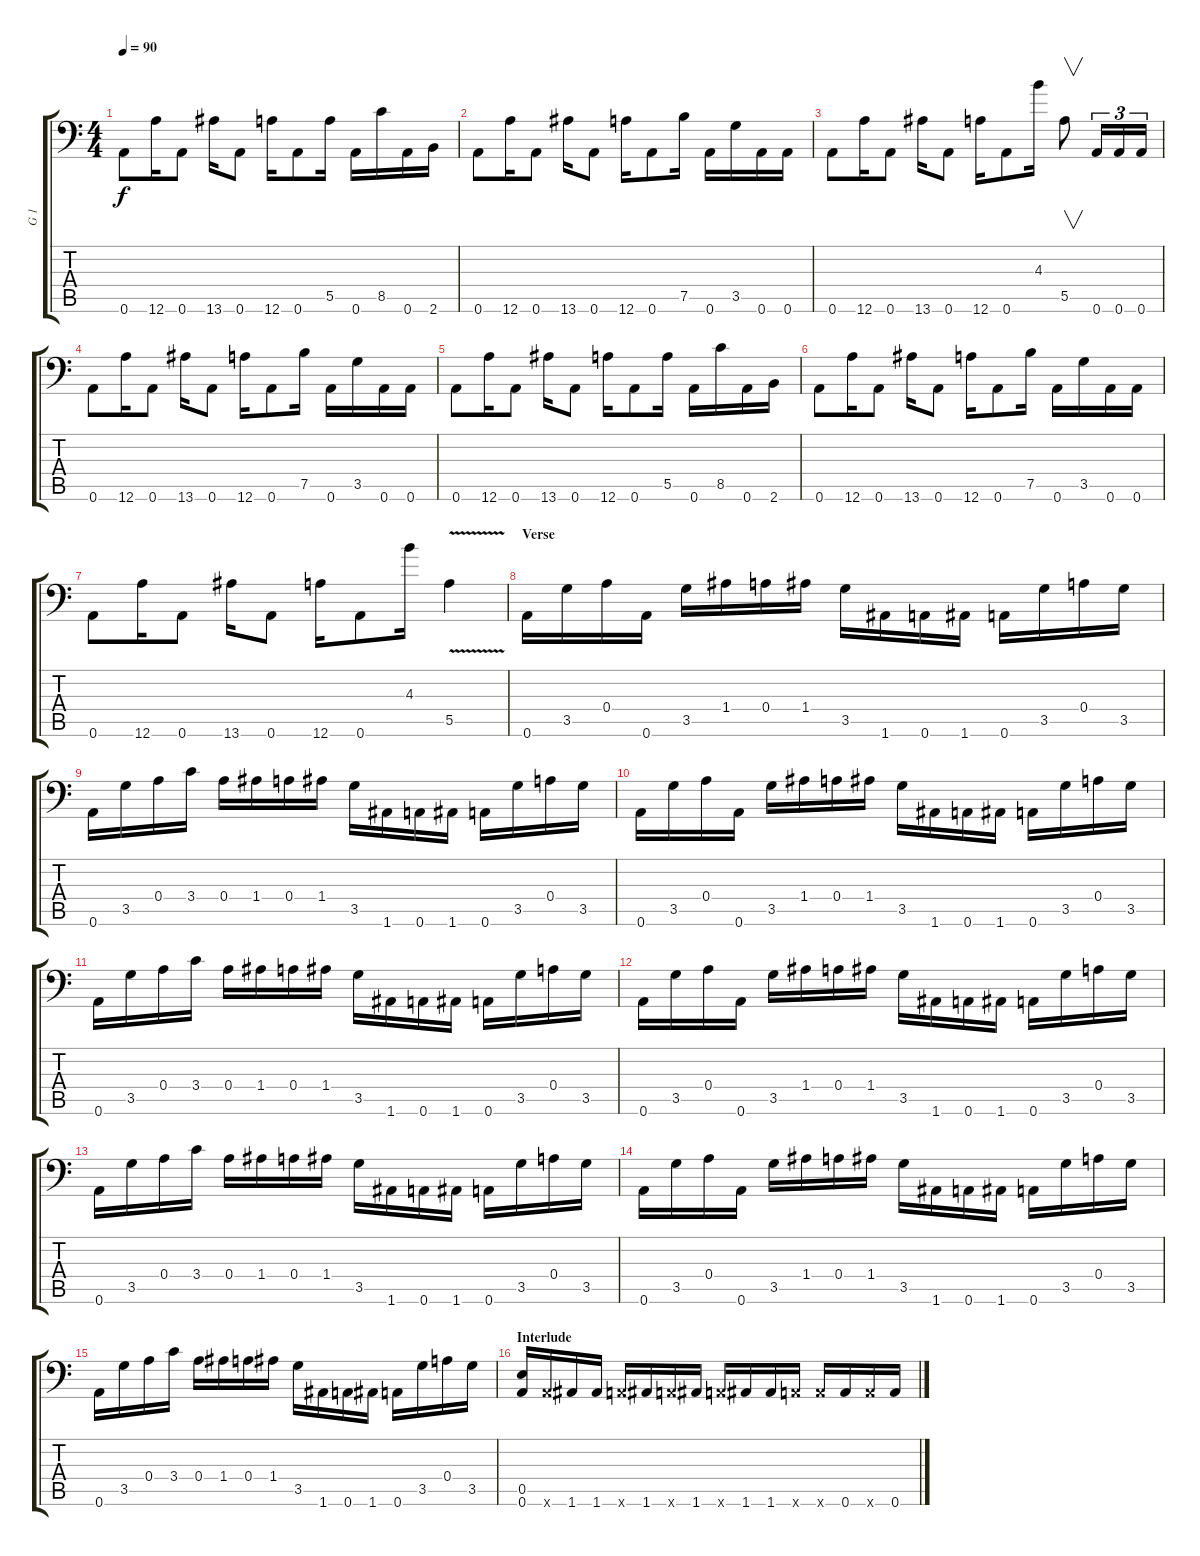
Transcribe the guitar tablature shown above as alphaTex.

\track ("G 1" "G 1") {instrument distortionguitar}
\staff {score tabs}
\tuning (E4 B3 G3 A2 E2 A1) {hide}
\ts (4 4)
\tempo 90
\clef f4
\ks c
0.6.8{dy f} 12.6.16 0.6.8 13.6.16 0.6.8 12.6.16 0.6.8 5.5.16 0.6.16 8.5.16 0.6.16 2.6.16 |
0.6.8 12.6.16 0.6.8 13.6.16 0.6.8 12.6.16 0.6.8 7.5.16 0.6.16 3.5.16 0.6.16 0.6.16 |
0.6.8 12.6.16 0.6.8 13.6.16 0.6.8 12.6.16 0.6.8 4.3.16 5.5.8{v} 0.6.16{tu (3 2)} 0.6.16{tu (3 2)} 0.6.16{tu (3 2)} |
0.6.8 12.6.16 0.6.8 13.6.16 0.6.8 12.6.16 0.6.8 7.5.16 0.6.16 3.5.16 0.6.16 0.6.16 |
0.6.8 12.6.16 0.6.8 13.6.16 0.6.8 12.6.16 0.6.8 5.5.16 0.6.16 8.5.16 0.6.16 2.6.16 |
0.6.8 12.6.16 0.6.8 13.6.16 0.6.8 12.6.16 0.6.8 7.5.16 0.6.16 3.5.16 0.6.16 0.6.16 |
0.6.8 12.6.16 0.6.8 13.6.16 0.6.8 12.6.16 0.6.8 4.3.16 5.5{v}.4 |
\section ("" "Verse")
0.6.16 3.5.16 0.4.16 0.6.16 3.5.16 1.4.16 0.4.16 1.4.16 3.5.16 1.6.16 0.6.16 1.6.16 0.6.16 3.5.16 0.4.16 3.5.16 |
0.6.16 3.5.16 0.4.16 3.4.16 0.4.16 1.4.16 0.4.16 1.4.16 3.5.16 1.6.16 0.6.16 1.6.16 0.6.16 3.5.16 0.4.16 3.5.16 |
0.6.16 3.5.16 0.4.16 0.6.16 3.5.16 1.4.16 0.4.16 1.4.16 3.5.16 1.6.16 0.6.16 1.6.16 0.6.16 3.5.16 0.4.16 3.5.16 |
0.6.16 3.5.16 0.4.16 3.4.16 0.4.16 1.4.16 0.4.16 1.4.16 3.5.16 1.6.16 0.6.16 1.6.16 0.6.16 3.5.16 0.4.16 3.5.16 |
0.6.16 3.5.16 0.4.16 0.6.16 3.5.16 1.4.16 0.4.16 1.4.16 3.5.16 1.6.16 0.6.16 1.6.16 0.6.16 3.5.16 0.4.16 3.5.16 |
0.6.16 3.5.16 0.4.16 3.4.16 0.4.16 1.4.16 0.4.16 1.4.16 3.5.16 1.6.16 0.6.16 1.6.16 0.6.16 3.5.16 0.4.16 3.5.16 |
0.6.16 3.5.16 0.4.16 0.6.16 3.5.16 1.4.16 0.4.16 1.4.16 3.5.16 1.6.16 0.6.16 1.6.16 0.6.16 3.5.16 0.4.16 3.5.16 |
0.6.16 3.5.16 0.4.16 3.4.16 0.4.16 1.4.16 0.4.16 1.4.16 3.5.16 1.6.16 0.6.16 1.6.16 0.6.16 3.5.16 0.4.16 3.5.16 |
\section ("" "Interlude")
(0.5 0.6).16 0.6{x}.16 1.6.16 1.6.16 0.6{x}.16 1.6.16 0.6{x}.16 1.6.16 0.6{x}.16 1.6.16 1.6.16 0.6{x}.16 0.6{x}.16 0.6.16 0.6{x}.16 0.6.16
